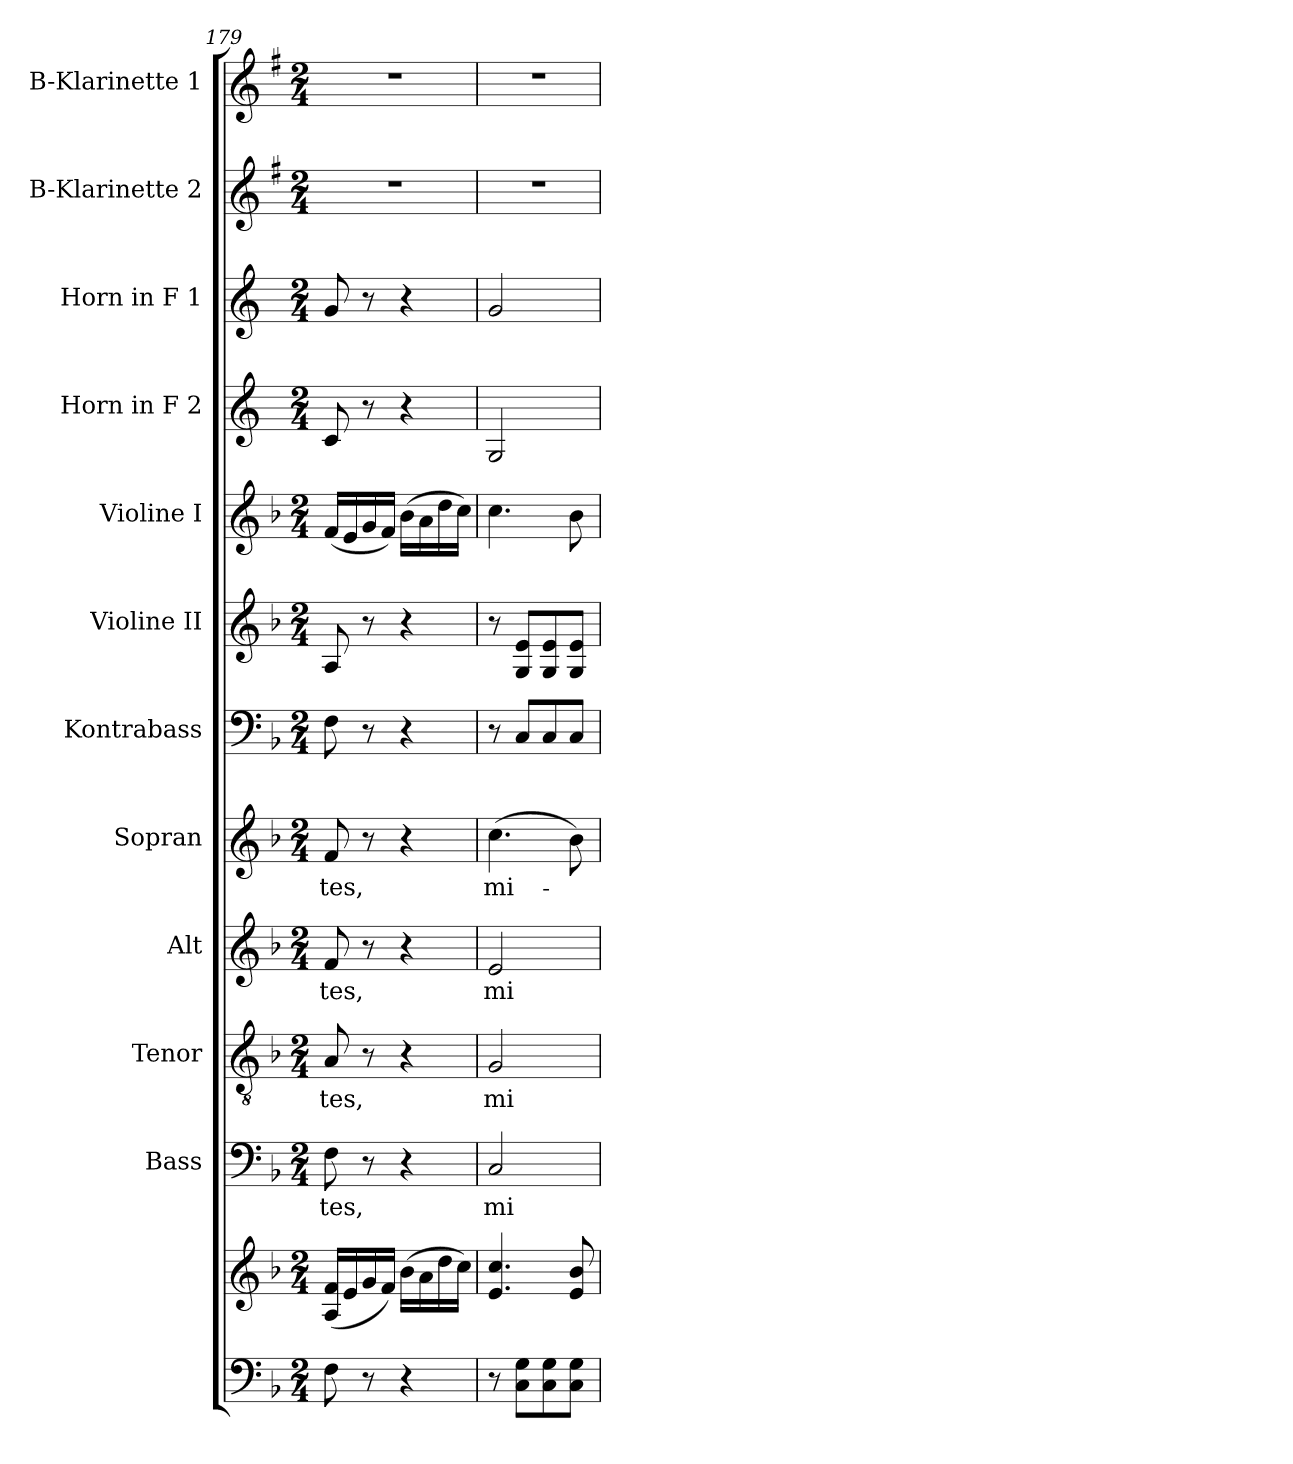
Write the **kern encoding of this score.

**kern	**kern	**kern	**text	**kern	**text	**kern	**text	**kern	**text	**kern	**kern	**kern	**kern	**kern	**kern	**kern
*part12	*part12	*part11	*part11	*part10	*part10	*part9	*part9	*part8	*part8	*part7	*part6	*part5	*part4	*part3	*part2	*part1
*staff13	*staff12	*staff11	*staff11	*staff10	*staff10	*staff9	*staff9	*staff8	*staff8	*staff7	*staff6	*staff5	*staff4	*staff3	*staff2	*staff1
*	*	*I"Bass	*	*I"Tenor	*	*I"Alt	*	*I"Sopran	*	*I"Kontrabass	*I"Violine II	*I"Violine I	*I"Horn in F 2	*I"Horn in F 1	*I"B-Klarinette 2	*I"B-Klarinette 1
*	*	*I'B.	*	*I'T.	*	*I'A.	*	*I'S.	*	*I'Kb.	*I'Vl. II	*I'Vl. I	*	*	*I'B Kl. 2	*I'B Kl. 1
*clefF4	*clefG2	*clefF4	*	*clefGv2	*	*clefG2	*	*clefG2	*	*clefF4	*clefG2	*clefG2	*clefG2	*clefG2	*clefG2	*clefG2
*	*	*	*	*	*	*	*	*	*	*ITrd7c12	*	*	*ITrd4c7	*ITrd4c7	*ITrd1c2	*ITrd1c2
*k[b-]	*k[b-]	*k[b-]	*	*k[b-]	*	*k[b-]	*	*k[b-]	*	*k[b-]	*k[b-]	*k[b-]	*k[b-]	*k[b-]	*k[b-]	*k[b-]
*F:	*F:	*F:	*	*F:	*	*F:	*	*F:	*	*F:	*F:	*F:	*F:	*F:	*F:	*F:
*M2/4	*M2/4	*M2/4	*	*M2/4	*	*M2/4	*	*M2/4	*	*M2/4	*M2/4	*M2/4	*M2/4	*M2/4	*M2/4	*M2/4
=179	=179	=179	=179	=179	=179	=179	=179	=179	=179	=179	=179	=179	=179	=179	=179	=179
!	!	!	!LO:LY:b	!	!LO:LY:b	!	!LO:LY:b	!	!LO:LY:b	!	!	!	!	!	!	!
8F\	(<16A/ 16f/LL	8F\	-tes,	8A/	-tes,	8f/	-tes,	8f/	-tes,	8FF\	8A/	(<16f/LL	8F/	8c/	2r	2r
.	16e/	.	.	.	.	.	.	.	.	.	.	16e/	.	.	.	.
8r	16g/	8r	.	8r	.	8r	.	8r	.	8r	8r	16g/	8r	8r	.	.
.	16f/JJ)	.	.	.	.	.	.	.	.	.	.	16f/JJ)	.	.	.	.
4r	(>16b-\LL	4r	.	4r	.	4r	.	4r	.	4r	4r	(>16b-\LL	4r	4r	.	.
.	16a\	.	.	.	.	.	.	.	.	.	.	16a\	.	.	.	.
.	16dd\	.	.	.	.	.	.	.	.	.	.	16dd\	.	.	.	.
.	16cc\JJ)	.	.	.	.	.	.	.	.	.	.	16cc\JJ)	.	.	.	.
=180	=180	=180	=180	=180	=180	=180	=180	=180	=180	=180	=180	=180	=180	=180	=180	=180
!	!	!	!LO:LY:b	!	!LO:LY:b	!	!LO:LY:b	!	!LO:LY:b	!	!	!	!	!	!	!
8r	4.e/ 4.cc/	2C/	mi-	2G/	mi-	2e/	mi-	(>4.cc\	mi-	8r	8r	4.cc\	2C/	2c/	2r	2r
8C\ 8G\L	.	.	.	.	.	.	.	.	.	8CC/L	8G/ 8e/L	.	.	.	.	.
8C\ 8G\	.	.	.	.	.	.	.	.	.	8CC/	8G/ 8e/	.	.	.	.	.
8C\ 8G\J	8e/ 8b-/	.	.	.	.	.	.	8b-\)	.	8CC/J	8G/ 8e/J	8b-\	.	.	.	.
=	=	=	=	=	=	=	=	=	=	=	=	=	=	=	=	=
*-	*-	*-	*-	*-	*-	*-	*-	*-	*-	*-	*-	*-	*-	*-	*-	*-
